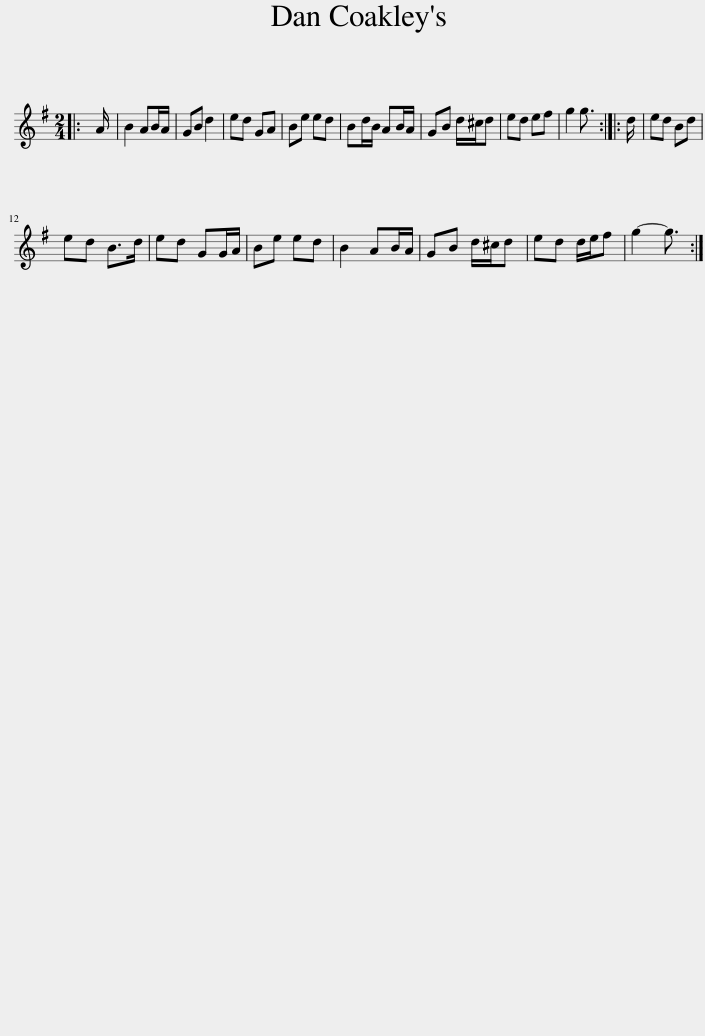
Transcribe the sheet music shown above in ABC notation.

X:1
L:1/8
M:2/4
I:linebreak $
K:G
V:1 treble
V:1
|: A/ | B2 AB/A/ | GB d2 | ed GA | Be ed | %5
 Bd/B/ AB/A/ | GB d/^c/d | ed ef | g2 g3/2 :: d/ | %10
 ed Bd |$ ed B>d | ed GG/A/ | Be ed | B2 AB/A/ | %15
 GB d/^c/d | ed d/e/f | g2- g3/2 :| %18
